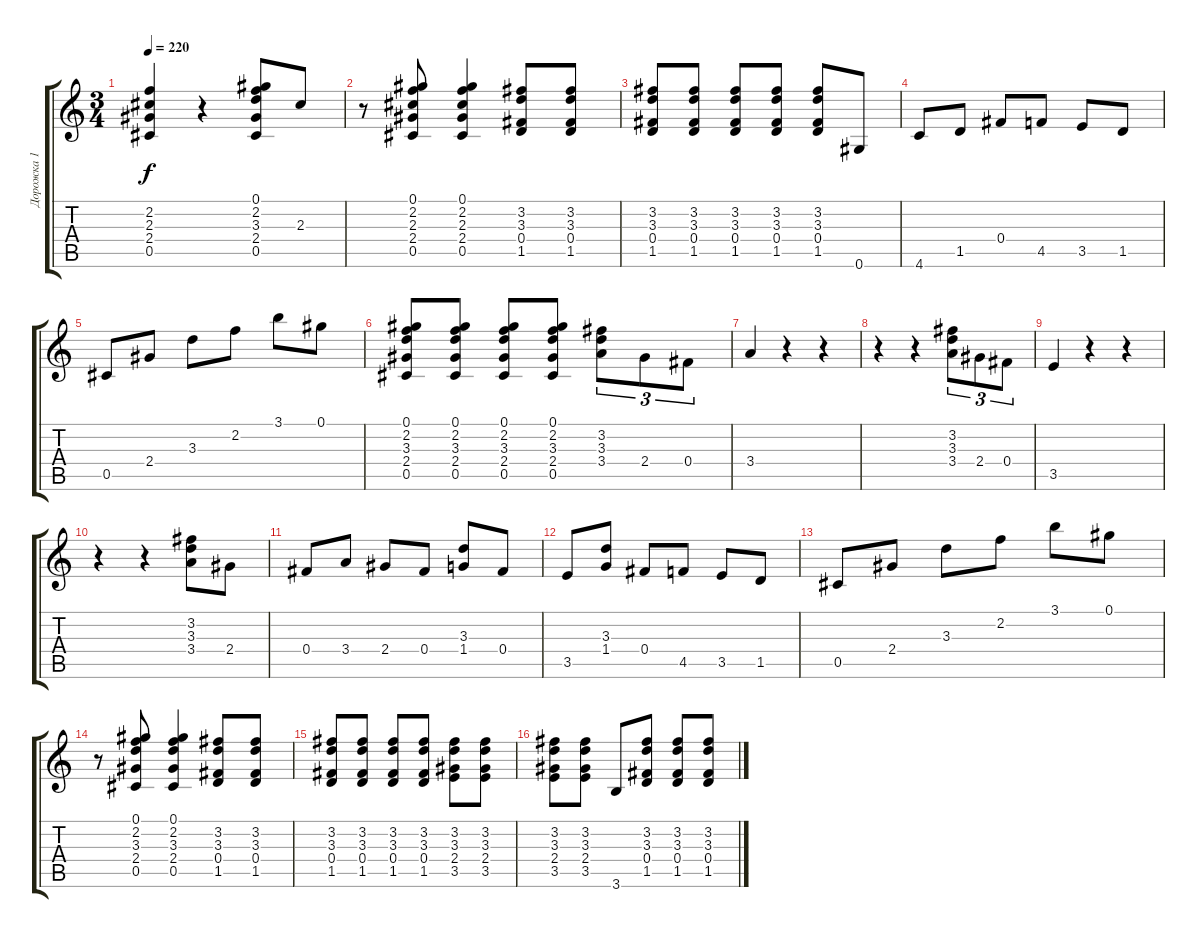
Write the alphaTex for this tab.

\track ("Дорожка 1" "Дорожка 1") {instrument acousticguitarnylon}
\staff {score tabs}
\tuning (Ab4 Eb4 B3 Gb3 Db3 Ab2) {hide}
\ts (3 4)
\tempo 220
\clef g2
\ks c
(2.2 2.3 2.4 0.5).4{dy f} r.4 (0.1 2.2 3.3 2.4 0.5).8 2.3.8 |
r.8 (0.1 2.2 2.3 2.4 0.5).8 (0.1 2.2 2.3 2.4 0.5).4 (3.2 3.3 0.4 1.5).8 (3.2 3.3 0.4 1.5).8 |
(3.2 3.3 0.4 1.5).8 (3.2 3.3 0.4 1.5).8 (3.2 3.3 0.4 1.5).8 (3.2 3.3 0.4 1.5).8 (3.2 3.3 0.4 1.5).8 0.6.8 |
4.6.8 1.5.8 0.4.8 4.5.8 3.5.8 1.5.8 |
0.5.8 2.4.8 3.3.8 2.2.8 3.1.8 0.1.8 |
(0.1 2.2 3.3 2.4 0.5).8 (0.1 2.2 3.3 2.4 0.5).8 (0.1 2.2 3.3 2.4 0.5).8 (0.1 2.2 3.3 2.4 0.5).8 (3.2 3.3 3.4).8{tu (3 2)} 2.4.8{tu (3 2)} 0.4.8{tu (3 2)} |
3.4.4 r.4 r.4 |
r.4 r.4 (3.2 3.3 3.4).8{tu (3 2)} 2.4.8{tu (3 2)} 0.4.8{tu (3 2)} |
3.5.4 r.4 r.4 |
r.4 r.4 (3.2 3.3 3.4).8 2.4.8 |
0.4.8 3.4.8 2.4.8 0.4.8 (3.3 1.4).8 0.4.8 |
3.5.8 (3.3 1.4).8 0.4.8 4.5.8 3.5.8 1.5.8 |
0.5.8 2.4.8 3.3.8 2.2.8 3.1.8 0.1.8 |
r.8 (0.1 2.2 3.3 2.4 0.5).8 (0.1 2.2 3.3 2.4 0.5).4 (3.2 3.3 0.4 1.5).8 (3.2 3.3 0.4 1.5).8 |
(3.2 3.3 0.4 1.5).8 (3.2 3.3 0.4 1.5).8 (3.2 3.3 0.4 1.5).8 (3.2 3.3 0.4 1.5).8 (3.2 3.3 2.4 3.5).8 (3.2 3.3 2.4 3.5).8 |
(3.2 3.3 2.4 3.5).8 (3.2 3.3 2.4 3.5).8 3.6.8 (3.2 3.3 0.4 1.5).8 (3.2 3.3 0.4 1.5).8 (3.2 3.3 0.4 1.5).8
